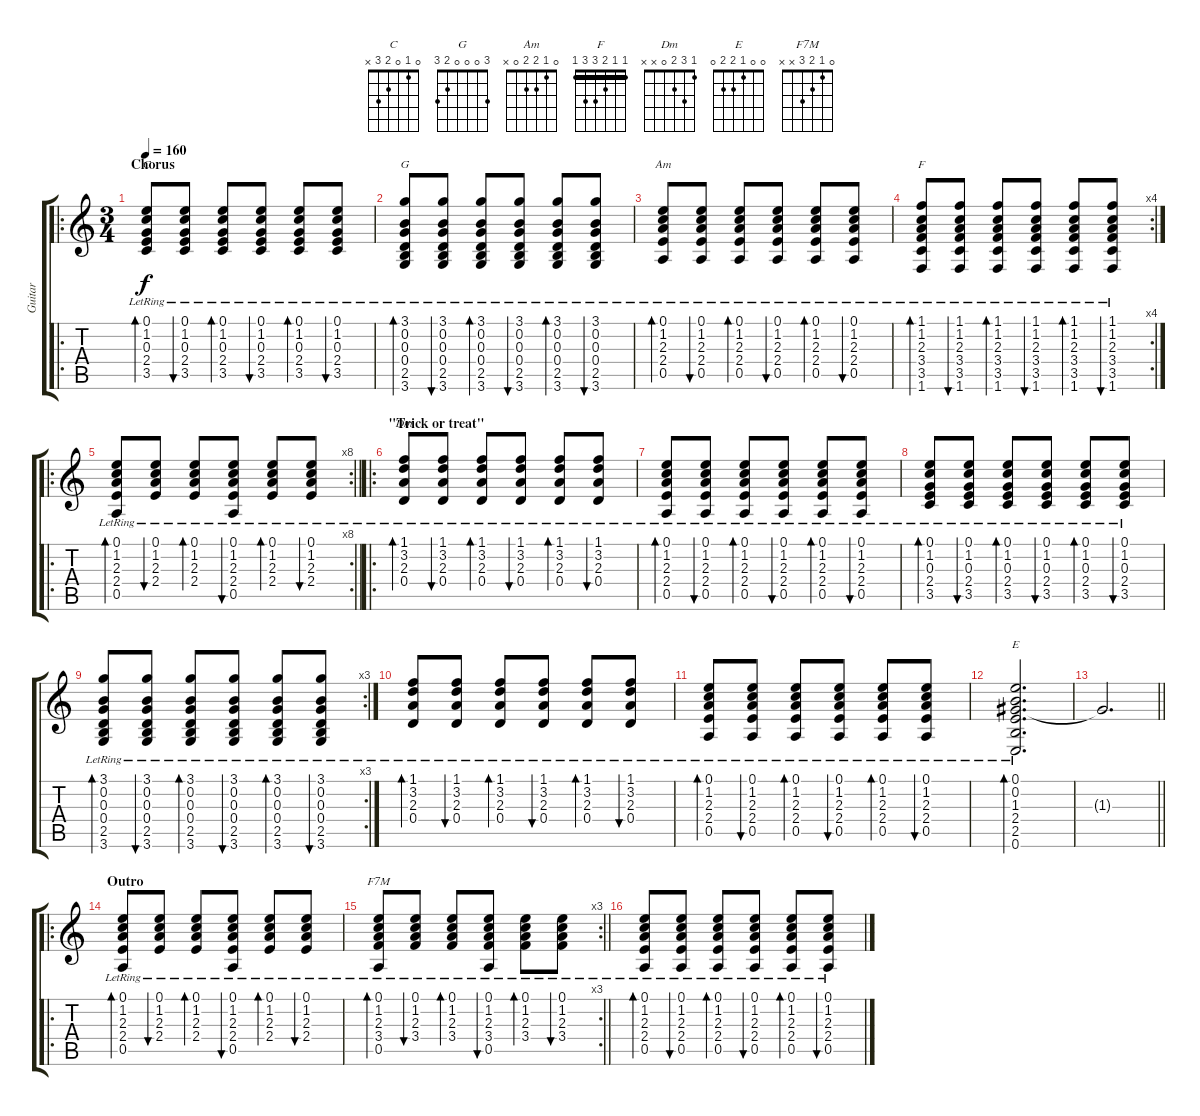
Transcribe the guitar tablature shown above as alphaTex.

\track ("Guitar" "Guitar") {instrument acousticguitarsteel}
\staff {score tabs}
\tuning (E4 B3 G3 D3 A2 E2) {hide}
\chord ("C" 0 1 0 2 3 x)
\chord ("G" 3 0 0 0 2 3)
\chord ("Am" 0 1 2 2 0 x)
\chord ("F" 1 1 2 3 3 1) {barre 1}
\chord ("Dm" 1 3 2 0 x x)
\chord ("E" 0 0 1 2 2 0)
\chord ("F7M" 0 1 2 3 x x)
\ro
\ts (3 4)
\section ("" "Chorus")
\tempo 160
\clef g2
\ks c
(0.1{lr} 1.2{lr} 0.3{lr} 2.4{lr} 3.5{lr}).8{bd 60 ch "C" dy f} (0.1{lr} 1.2{lr} 0.3{lr} 2.4{lr} 3.5{lr}).8{bu 60} (0.1{lr} 1.2{lr} 0.3{lr} 2.4{lr} 3.5{lr}).8{bd 60} (0.1{lr} 1.2{lr} 0.3{lr} 2.4{lr} 3.5{lr}).8{bu 60} (0.1{lr} 1.2{lr} 0.3{lr} 2.4{lr} 3.5{lr}).8{bd 60} (0.1{lr} 1.2{lr} 0.3{lr} 2.4{lr} 3.5{lr}).8{bu 60} |
(3.1{lr} 0.2{lr} 0.3{lr} 0.4{lr} 2.5{lr} 3.6{lr}).8{bd 60 ch "G"} (3.1{lr} 0.2{lr} 0.3{lr} 0.4{lr} 2.5{lr} 3.6{lr}).8{bu 60} (3.1{lr} 0.2{lr} 0.3{lr} 0.4{lr} 2.5{lr} 3.6{lr}).8{bd 60} (3.1{lr} 0.2{lr} 0.3{lr} 0.4{lr} 2.5{lr} 3.6{lr}).8{bu 60} (3.1{lr} 0.2{lr} 0.3{lr} 0.4{lr} 2.5{lr} 3.6{lr}).8{bd 60} (3.1{lr} 0.2{lr} 0.3{lr} 0.4{lr} 2.5{lr} 3.6).8{bu 60} |
(0.1{lr} 1.2{lr} 2.3{lr} 2.4{lr} 0.5{lr}).8{bd 60 ch "Am"} (0.1{lr} 1.2{lr} 2.3{lr} 2.4{lr} 0.5{lr}).8{bu 60} (0.1{lr} 1.2{lr} 2.3{lr} 2.4{lr} 0.5{lr}).8{bd 60} (0.1{lr} 1.2{lr} 2.3{lr} 2.4{lr} 0.5{lr}).8{bu 60} (0.1{lr} 1.2{lr} 2.3{lr} 2.4{lr} 0.5{lr}).8{bd 60} (0.1{lr} 1.2{lr} 2.3{lr} 2.4{lr} 0.5{lr}).8{bu 60} |
\rc 4
(1.1{lr} 1.2{lr} 2.3{lr} 3.4{lr} 3.5{lr} 1.6).8{bd 60 ch "F"} (1.1{lr} 1.2{lr} 2.3{lr} 3.4{lr} 3.5{lr} 1.6).8{bu 60} (1.1{lr} 1.2{lr} 2.3{lr} 3.4{lr} 3.5{lr} 1.6).8{bd 60} (1.1{lr} 1.2{lr} 2.3{lr} 3.4{lr} 3.5{lr} 1.6).8{bu 60} (1.1{lr} 1.2{lr} 2.3{lr} 3.4{lr} 3.5{lr} 1.6).8{bd 60} (1.1{lr} 1.2{lr} 2.3{lr} 3.4{lr} 3.5{lr} 1.6).8{bu 60} |
\ro
\rc 8
\barLineRight lightlight
(0.1{lr} 1.2{lr} 2.3{lr} 2.4{lr} 0.5{lr}).8{bd 60} (0.1{lr} 1.2{lr} 2.3{lr} 2.4{lr}).8{bu 60} (0.1{lr} 1.2{lr} 2.3{lr} 2.4{lr}).8{bd 60} (0.1{lr} 1.2{lr} 2.3{lr} 2.4{lr} 0.5{lr}).8{bu 60} (0.1{lr} 1.2{lr} 2.3{lr} 2.4{lr}).8{bd 60} (0.1{lr} 1.2{lr} 2.3{lr} 2.4{lr}).8{bu 60} |
\ro
\section ("" "\"Trick or treat\"")
(1.1{lr} 3.2{lr} 2.3{lr} 0.4{lr}).8{bd 60 ch "Dm"} (1.1{lr} 3.2{lr} 2.3{lr} 0.4{lr}).8{bu 60} (1.1{lr} 3.2{lr} 2.3{lr} 0.4{lr}).8{bd 60} (1.1{lr} 3.2{lr} 2.3{lr} 0.4{lr}).8{bu 60} (1.1{lr} 3.2{lr} 2.3{lr} 0.4{lr}).8{bd 60} (1.1{lr} 3.2{lr} 2.3{lr} 0.4{lr}).8{bu 60} |
(0.1{lr} 1.2{lr} 2.3{lr} 2.4{lr} 0.5{lr}).8{bd 60} (0.1{lr} 1.2{lr} 2.3{lr} 2.4{lr} 0.5{lr}).8{bu 60} (0.1{lr} 1.2{lr} 2.3{lr} 2.4{lr} 0.5{lr}).8{bd 60} (0.1{lr} 1.2{lr} 2.3{lr} 2.4{lr} 0.5{lr}).8{bu 60} (0.1{lr} 1.2{lr} 2.3{lr} 2.4{lr} 0.5{lr}).8{bd 60} (0.1{lr} 1.2{lr} 2.3{lr} 2.4{lr} 0.5{lr}).8{bu 60} |
(0.1{lr} 1.2{lr} 0.3{lr} 2.4{lr} 3.5{lr}).8{bd 60} (0.1{lr} 1.2{lr} 0.3{lr} 2.4{lr} 3.5{lr}).8{bu 60} (0.1{lr} 1.2{lr} 0.3{lr} 2.4{lr} 3.5{lr}).8{bd 60} (0.1{lr} 1.2{lr} 0.3{lr} 2.4{lr} 3.5{lr}).8{bu 60} (0.1{lr} 1.2{lr} 0.3{lr} 2.4{lr} 3.5{lr}).8{bd 60} (0.1{lr} 1.2{lr} 0.3{lr} 2.4{lr} 3.5{lr}).8{bu 60} |
\rc 3
(3.1{lr} 0.2{lr} 0.3{lr} 0.4{lr} 2.5{lr} 3.6{lr}).8{bd 60} (3.1{lr} 0.2{lr} 0.3{lr} 0.4{lr} 2.5{lr} 3.6{lr}).8{bu 60} (3.1{lr} 0.2{lr} 0.3{lr} 0.4{lr} 2.5{lr} 3.6{lr}).8{bd 60} (3.1{lr} 0.2{lr} 0.3{lr} 0.4{lr} 2.5{lr} 3.6{lr}).8{bu 60} (3.1{lr} 0.2{lr} 0.3{lr} 0.4{lr} 2.5{lr} 3.6{lr}).8{bd 60} (3.1{lr} 0.2{lr} 0.3{lr} 0.4{lr} 2.5{lr} 3.6{lr}).8{bu 60} |
(1.1{lr} 3.2{lr} 2.3{lr} 0.4{lr}).8{bd 60} (1.1{lr} 3.2{lr} 2.3{lr} 0.4{lr}).8{bu 60} (1.1{lr} 3.2{lr} 2.3{lr} 0.4{lr}).8{bd 60} (1.1{lr} 3.2{lr} 2.3{lr} 0.4{lr}).8{bu 60} (1.1{lr} 3.2{lr} 2.3{lr} 0.4{lr}).8{bd 60} (1.1{lr} 3.2{lr} 2.3{lr} 0.4{lr}).8{bu 60} |
(0.1{lr} 1.2{lr} 2.3{lr} 2.4{lr} 0.5{lr}).8{bd 60} (0.1{lr} 1.2{lr} 2.3{lr} 2.4{lr} 0.5{lr}).8{bu 60} (0.1{lr} 1.2{lr} 2.3{lr} 2.4{lr} 0.5{lr}).8{bd 60} (0.1{lr} 1.2{lr} 2.3{lr} 2.4{lr} 0.5{lr}).8{bu 60} (0.1{lr} 1.2{lr} 2.3{lr} 2.4{lr} 0.5{lr}).8{bd 60} (0.1{lr} 1.2{lr} 2.3{lr} 2.4{lr} 0.5{lr}).8{bu 60} |
(0.1{lr} 0.2{lr} 1.3{lr} 2.4{lr} 2.5{lr} 0.6{lr}).2{d bd 60 ch "E"} |
\barLineRight lightlight
1.3{t}.2{d} |
\ro
\section ("" "Outro")
(0.1{lr} 1.2{lr} 2.3{lr} 2.4{lr} 0.5{lr}).8{bd 60} (0.1{lr} 1.2{lr} 2.3{lr} 2.4{lr}).8{bu 60} (0.1{lr} 1.2{lr} 2.3{lr} 2.4{lr}).8{bd 60} (0.1{lr} 1.2{lr} 2.3{lr} 2.4{lr} 0.5{lr}).8{bu 60} (0.1{lr} 1.2{lr} 2.3{lr} 2.4{lr}).8{bd 60} (0.1{lr} 1.2{lr} 2.3{lr} 2.4{lr}).8{bu 60} |
\rc 3
\barLineRight lightlight
(0.1{lr} 1.2{lr} 2.3{lr} 3.4{lr} 0.5{lr}).8{bd 60 ch "F7M"} (0.1{lr} 1.2{lr} 2.3{lr} 3.4{lr}).8{bu 60} (0.1{lr} 1.2{lr} 2.3{lr} 3.4{lr}).8{bd 60} (0.1{lr} 1.2{lr} 2.3{lr} 3.4{lr} 0.5{lr}).8{bu 60} (0.1{lr} 1.2{lr} 2.3{lr} 3.4{lr}).8{bd 60} (0.1{lr} 1.2{lr} 2.3{lr} 3.4{lr}).8{bu 60} |
(0.1{lr} 1.2{lr} 2.3{lr} 2.4{lr} 0.5{lr}).8{bd 60} (0.1{lr} 1.2{lr} 2.3{lr} 2.4{lr} 0.5{lr}).8{bu 60} (0.1{lr} 1.2{lr} 2.3{lr} 2.4{lr} 0.5{lr}).8{bd 60} (0.1{lr} 1.2{lr} 2.3{lr} 2.4{lr} 0.5{lr}).8{bu 60} (0.1{lr} 1.2{lr} 2.3{lr} 2.4{lr} 0.5{lr}).8{bd 60} (0.1{lr} 1.2{lr} 2.3{lr} 2.4{lr} 0.5{lr}).8{bu 60}
